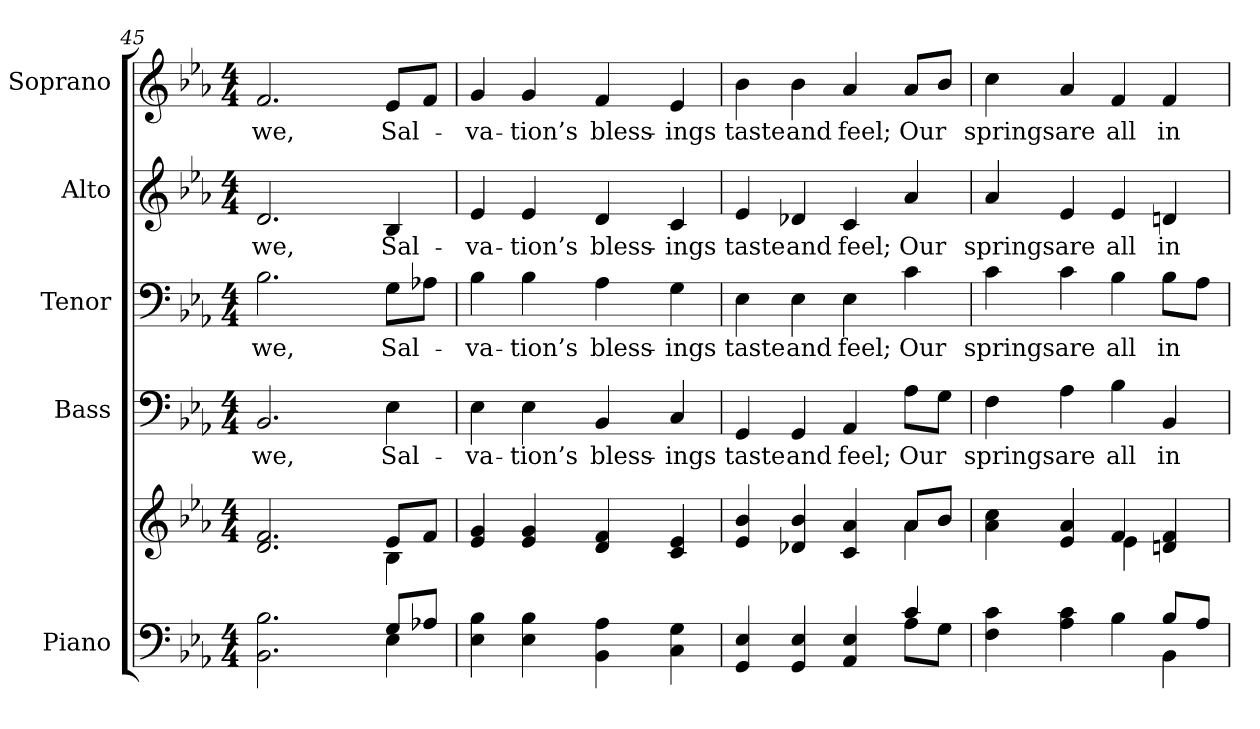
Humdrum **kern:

**kern	**kern	**kern	**text	**kern	**text	**kern	**text	**kern	**text
*part5	*part5	*part4	*part4	*part3	*part3	*part2	*part2	*part1	*part1
*staff6	*staff5	*staff4	*staff4	*staff3	*staff3	*staff2	*staff2	*staff1	*staff1
*I"Piano	*	*I"Bass	*	*I"Tenor	*	*I"Alto	*	*I"Soprano	*
*I'Pno.	*	*I'B.	*	*I'T.	*	*I'A.	*	*I'S.	*
*clefF4	*clefG2	*clefF4	*	*clefF4	*	*clefG2	*	*clefG2	*
*k[b-e-a-]	*k[b-e-a-]	*k[b-e-a-]	*	*k[b-e-a-]	*	*k[b-e-a-]	*	*k[b-e-a-]	*
*E-:	*E-:	*E-:	*	*E-:	*	*E-:	*	*E-:	*
*M4/4	*M4/4	*M4/4	*	*M4/4	*	*M4/4	*	*M4/4	*
=45	=45	=45	=45	=45	=45	=45	=45	=45	=45
*^	*^	*	*	*	*	*	*	*	*
!	!	!	!	!	!LO:LY:b:color=#000000	!	!	!	!	!	!
!	!	!	!	!	!	!	!LO:LY:b:color=#000000	!	!	!	!
!	!	!	!	!	!	!	!	!	!LO:LY:b:color=#000000	!	!
!	!	!	!	!	!	!	!	!	!	!	!LO:LY:b:color=#000000
2.BB-i\ 2.B-i	2ryy	2.di/ 2.fi	2ryy	2.BB-i/	we,	2.B-i\	we,	2.di/	we,	2.fi/	we,
.	4ryy	.	4ryy	.	.	.	.	.	.	.	.
!	!	!	!	!	!LO:LY:b:color=#000000	!	!	!	!	!	!
!	!	!	!	!	!	!	!LO:LY:b:color=#000000	!	!	!	!
!	!	!	!	!	!	!	!	!	!LO:LY:b:color=#000000	!	!
!	!	!	!	!	!	!	!	!	!	!	!LO:LY:b:color=#000000
8Gi/L	4E-i\	8e-i/L	4B-i\	4E-i\	Sal-	8Gi\L	Sal-	4B-i/	Sal-	8e-i/L	Sal-
8A-Xi/J	.	8fi/J	.	.	.	8A-Xi\J	.	.	.	8fi/J	.
*v	*v	*	*	*	*	*	*	*	*	*	*
*	*v	*v	*	*	*	*	*	*	*	*
!!LO:PB:g=z
=46	=46	=46	=46	=46	=46	=46	=46	=46	=46
!	!	!	!LO:LY:b:color=#000000	!	!	!	!	!	!
!	!	!	!	!	!LO:LY:b:color=#000000	!	!	!	!
!	!	!	!	!	!	!	!LO:LY:b:color=#000000	!	!
!	!	!	!	!	!	!	!	!	!LO:LY:b:color=#000000
4E-i\ 4B-i	4e-i/ 4gi	4E-i\	-va-	4B-i\	-va-	4e-i/	-va-	4gi/	-va-
!	!	!	!LO:LY:b:color=#000000	!	!	!	!	!	!
!	!	!	!	!	!LO:LY:b:color=#000000	!	!	!	!
!	!	!	!	!	!	!	!LO:LY:b:color=#000000	!	!
!	!	!	!	!	!	!	!	!	!LO:LY:b:color=#000000
4E-i\ 4B-i	4e-i/ 4gi	4E-i\	-tion’s	4B-i\	-tion’s	4e-i/	-tion’s	4gi/	-tion’s
!	!	!	!LO:LY:b:color=#000000	!	!	!	!	!	!
!	!	!	!	!	!LO:LY:b:color=#000000	!	!	!	!
!	!	!	!	!	!	!	!LO:LY:b:color=#000000	!	!
!	!	!	!	!	!	!	!	!	!LO:LY:b:color=#000000
4BB-i\ 4A-i	4di/ 4fi	4BB-i/	bless-	4A-i\	bless-	4di/	bless-	4fi/	bless-
!	!	!	!LO:LY:b:color=#000000	!	!	!	!	!	!
!	!	!	!	!	!LO:LY:b:color=#000000	!	!	!	!
!	!	!	!	!	!	!	!LO:LY:b:color=#000000	!	!
!	!	!	!	!	!	!	!	!	!LO:LY:b:color=#000000
4Ci\ 4Gi	4ci/ 4e-i	4Ci/	-ings	4Gi\	-ings	4ci/	-ings	4e-i/	-ings
=47	=47	=47	=47	=47	=47	=47	=47	=47	=47
*^	*^	*	*	*	*	*	*	*	*
!	!	!	!	!	!LO:LY:b:color=#000000	!	!	!	!	!	!
!	!	!	!	!	!	!	!LO:LY:b:color=#000000	!	!	!	!
!	!	!	!	!	!	!	!	!	!LO:LY:b:color=#000000	!	!
!	!	!	!	!	!	!	!	!	!	!	!LO:LY:b:color=#000000
4GGi/ 4E-i	2ryy	4e-i/ 4b-i	2ryy	4GGi/	taste	4E-i\	taste	4e-i/	taste	4b-i\	taste
!	!	!	!	!	!LO:LY:b:color=#000000	!	!	!	!	!	!
!	!	!	!	!	!	!	!LO:LY:b:color=#000000	!	!	!	!
!	!	!	!	!	!	!	!	!	!LO:LY:b:color=#000000	!	!
!	!	!	!	!	!	!	!	!	!	!	!LO:LY:b:color=#000000
4GGi/ 4E-i	.	4d-Xi/ 4b-i	.	4GGi/	and	4E-i\	and	4d-Xi/	and	4b-i\	and
!	!	!	!	!	!LO:LY:b:color=#000000	!	!	!	!	!	!
!	!	!	!	!	!	!	!LO:LY:b:color=#000000	!	!	!	!
!	!	!	!	!	!	!	!	!	!LO:LY:b:color=#000000	!	!
!	!	!	!	!	!	!	!	!	!	!	!LO:LY:b:color=#000000
4AA-i/ 4E-i	4ryy	4ci/ 4a-i	4ryy	4AA-i/	feel;	4E-i\	feel;	4ci/	feel;	4a-i/	feel;
!	!	!	!	!	!LO:LY:b:color=#000000	!	!	!	!	!	!
!	!	!	!	!	!	!	!LO:LY:b:color=#000000	!	!	!	!
!	!	!	!	!	!	!	!	!	!LO:LY:b:color=#000000	!	!
!	!	!	!	!	!	!	!	!	!	!	!LO:LY:b:color=#000000
4ci/	8A-i\L	8a-i/L	4a-i\	8A-i\L	Our	4ci\	Our	4a-i/	Our	8a-i/L	Our
.	8Gi\J	8b-i/J	.	8Gi\J	.	.	.	.	.	8b-i/J	.
!!LO:PB:g=z
=48	=48	=48	=48	=48	=48	=48	=48	=48	=48	=48	=48
!	!	!	!	!	!LO:LY:b:color=#000000	!	!	!	!	!	!
!	!	!	!	!	!	!	!LO:LY:b:color=#000000	!	!	!	!
!	!	!	!	!	!	!	!	!	!LO:LY:b:color=#000000	!	!
!	!	!	!	!	!	!	!	!	!	!	!LO:LY:b:color=#000000
4Fi\ 4ci	2ryy	4a-i\ 4cci	2ryy	4Fi\	springs	4ci\	springs	4a-i/	springs	4cci\	springs
!	!	!	!	!	!LO:LY:b:color=#000000	!	!	!	!	!	!
!	!	!	!	!	!	!	!LO:LY:b:color=#000000	!	!	!	!
!	!	!	!	!	!	!	!	!	!LO:LY:b:color=#000000	!	!
!	!	!	!	!	!	!	!	!	!	!	!LO:LY:b:color=#000000
4A-i\ 4ci	.	4e-i/ 4a-i	.	4A-i\	are	4ci\	are	4e-i/	are	4a-i/	are
!	!	!	!	!	!LO:LY:b:color=#000000	!	!	!	!	!	!
!	!	!	!	!	!	!	!LO:LY:b:color=#000000	!	!	!	!
!	!	!	!	!	!	!	!	!	!LO:LY:b:color=#000000	!	!
!	!	!	!	!	!	!	!	!	!	!	!LO:LY:b:color=#000000
4B-i\	4ryy	4fi/	4e-i\	4B-i\	all	4B-i\	all	4e-i/	all	4fi/	all
!	!	!	!	!	!LO:LY:b:color=#000000	!	!	!	!	!	!
!	!	!	!	!	!	!	!LO:LY:b:color=#000000	!	!	!	!
!	!	!	!	!	!	!	!	!	!LO:LY:b:color=#000000	!	!
!	!	!	!	!	!	!	!	!	!	!	!LO:LY:b:color=#000000
8B-i/L	4BB-i\	4dni/ 4fi	4ryy	4BB-i/	in	8B-i\L	in	4dni/	in	4fi/	in
8A-i/J	.	.	.	.	.	8A-i\J	.	.	.	.	.
*v	*v	*	*	*	*	*	*	*	*	*	*
*	*v	*v	*	*	*	*	*	*	*	*
=	=	=	=	=	=	=	=	=	=
*-	*-	*-	*-	*-	*-	*-	*-	*-	*-
